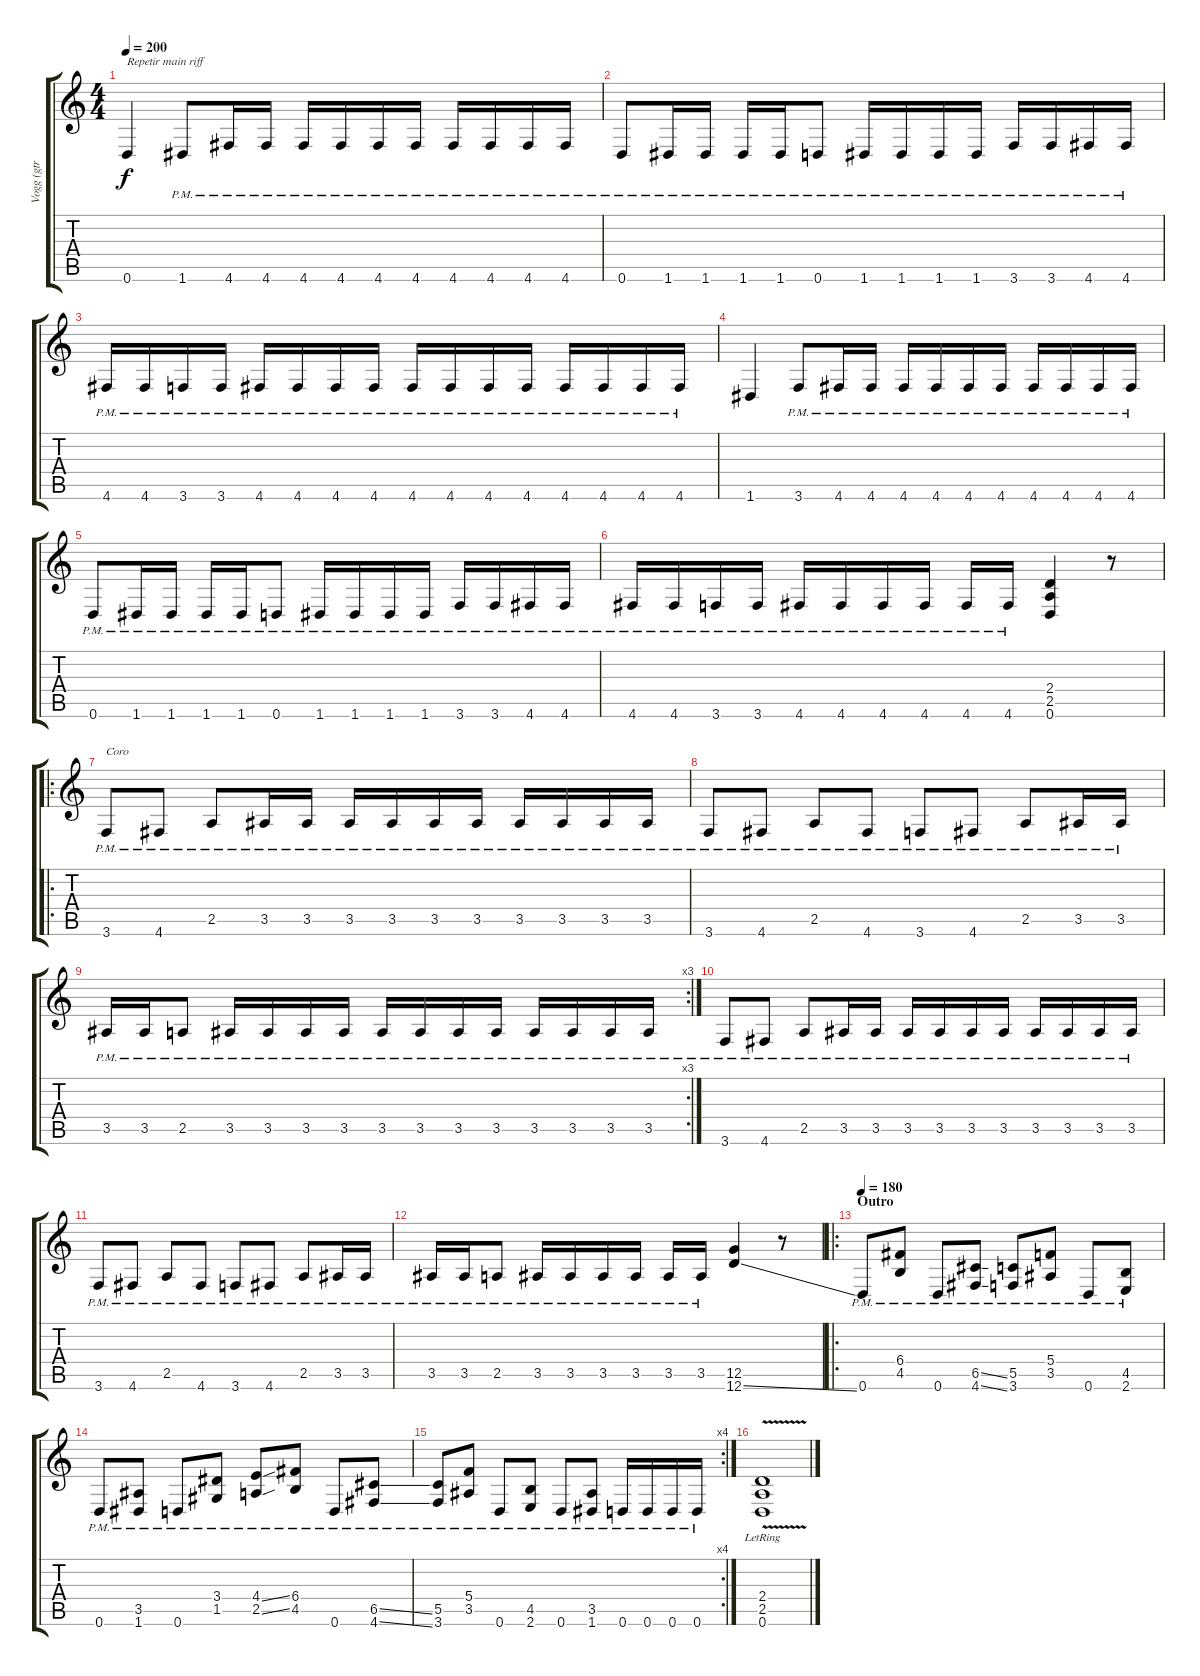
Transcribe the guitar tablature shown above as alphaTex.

\track ("Vogg (gtr 1)" "Vogg (gtr ") {instrument distortionguitar}
\staff {score tabs}
\tuning (D4 A3 F3 C3 G2 D2) {hide}
\ts (4 4)
\tempo 200
\clef g2
\ks c
0.6.4{txt "Repetir main riff" dy f} 1.6{pm}.8 4.6{pm}.16 4.6{pm}.16 4.6{pm}.16 4.6{pm}.16 4.6{pm}.16 4.6{pm}.16 4.6{pm}.16 4.6{pm}.16 4.6{pm}.16 4.6{pm}.16 |
0.6{pm}.8 1.6{pm}.16 1.6{pm}.16 1.6{pm}.16 1.6{pm}.16 0.6{pm}.8 1.6{pm}.16 1.6{pm}.16 1.6{pm}.16 1.6{pm}.16 3.6{pm}.16 3.6{pm}.16 4.6{pm}.16 4.6{pm}.16 |
4.6{pm}.16 4.6{pm}.16 3.6{pm}.16 3.6{pm}.16 4.6{pm}.16 4.6{pm}.16 4.6{pm}.16 4.6{pm}.16 4.6{pm}.16 4.6{pm}.16 4.6{pm}.16 4.6{pm}.16 4.6{pm}.16 4.6{pm}.16 4.6{pm}.16 4.6{pm}.16 |
1.6.4 3.6{pm}.8 4.6{pm}.16 4.6{pm}.16 4.6{pm}.16 4.6{pm}.16 4.6{pm}.16 4.6{pm}.16 4.6{pm}.16 4.6{pm}.16 4.6{pm}.16 4.6{pm}.16 |
0.6{pm}.8 1.6{pm}.16 1.6{pm}.16 1.6{pm}.16 1.6{pm}.16 0.6{pm}.8 1.6{pm}.16 1.6{pm}.16 1.6{pm}.16 1.6{pm}.16 3.6{pm}.16 3.6{pm}.16 4.6{pm}.16 4.6{pm}.16 |
4.6{pm}.16 4.6{pm}.16 3.6{pm}.16 3.6{pm}.16 4.6{pm}.16 4.6{pm}.16 4.6{pm}.16 4.6{pm}.16 4.6{pm}.16 4.6{pm}.16 (2.4 2.5 0.6).4 r.8 |
\ro
3.6{pm}.8{txt "Coro"} 4.6{pm}.8 2.5{pm}.8 3.5{pm}.16 3.5{pm}.16 3.5{pm}.16 3.5{pm}.16 3.5{pm}.16 3.5{pm}.16 3.5{pm}.16 3.5{pm}.16 3.5{pm}.16 3.5{pm}.16 |
3.6{pm}.8 4.6{pm}.8 2.5{pm}.8 4.6{pm}.8 3.6{pm}.8 4.6{pm}.8 2.5{pm}.8 3.5{pm}.16 3.5{pm}.16 |
\rc 3
3.5{pm}.16 3.5{pm}.16 2.5{pm}.8 3.5{pm}.16 3.5{pm}.16 3.5{pm}.16 3.5{pm}.16 3.5{pm}.16 3.5{pm}.16 3.5{pm}.16 3.5{pm}.16 3.5{pm}.16 3.5{pm}.16 3.5{pm}.16 3.5{pm}.16 |
3.6{pm}.8 4.6{pm}.8 2.5{pm}.8 3.5{pm}.16 3.5{pm}.16 3.5{pm}.16 3.5{pm}.16 3.5{pm}.16 3.5{pm}.16 3.5{pm}.16 3.5{pm}.16 3.5{pm}.16 3.5{pm}.16 |
3.6{pm}.8 4.6{pm}.8 2.5{pm}.8 4.6{pm}.8 3.6{pm}.8 4.6{pm}.8 2.5{pm}.8 3.5{pm}.16 3.5{pm}.16 |
3.5{pm}.16 3.5{pm}.16 2.5{pm}.8 3.5{pm}.16 3.5{pm}.16 3.5{pm}.16 3.5{pm}.16 3.5{pm}.16 3.5{pm}.16 (12.5 12.6{ss}).4 r.8 |
\ro
\section ("" "Outro")
\tempo 180
0.6{pm}.8 (6.4{pm} 4.5{pm}).8 0.6{pm}.8 (6.5{ss pm} 4.6{ss pm}).8 (5.5{pm} 3.6{pm}).8 (5.4{pm} 3.5{pm}).8 0.6{pm}.8 (4.5{pm} 2.6{pm}).8 |
0.6{pm}.8 (3.5{pm} 1.6{pm}).8 0.6{pm}.8 (3.4{pm} 1.5{pm}).8 (4.4{ss pm} 2.5{ss pm}).8 (6.4{pm} 4.5{pm}).8 0.6{pm}.8 (6.5{ss pm} 4.6{ss pm}).8 |
\rc 4
(5.5{pm} 3.6{pm}).8 (5.4{pm} 3.5{pm}).8 0.6{pm}.8 (4.5{pm} 2.6{pm}).8 0.6{pm}.8 (3.5{pm} 1.6{pm}).8 0.6{pm}.16 0.6{pm}.16 0.6{pm}.16 0.6{pm}.16 |
(2.4{lr} 2.5{lr} 0.6{v lr}).1
